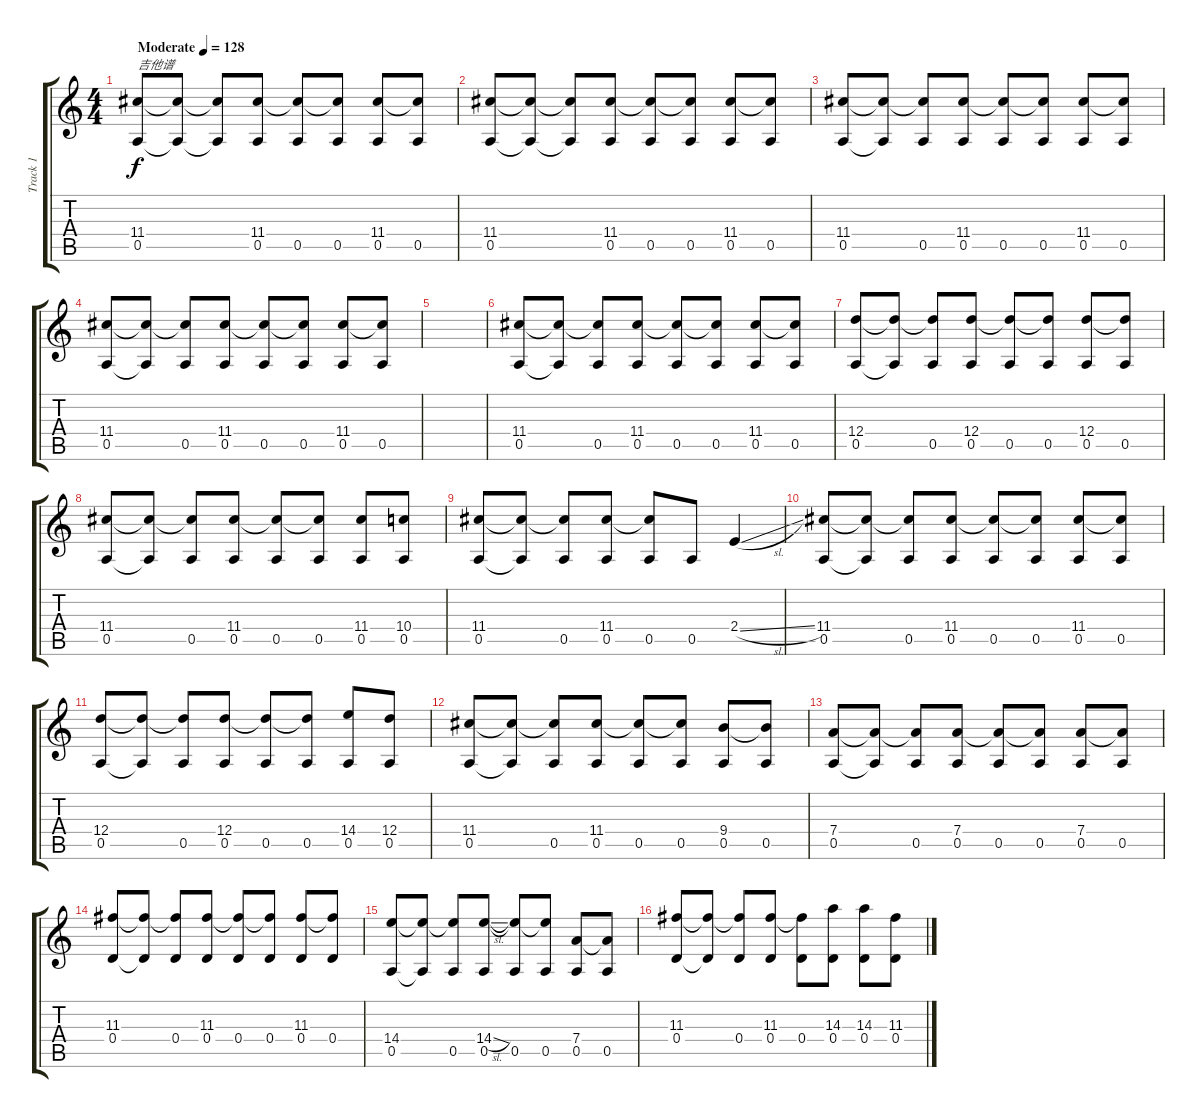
\track ("Track 1" "Track 1") {instrument acousticguitarsteel}
\staff {score tabs}
\tuning (E4 B3 G3 D3 A2 E2) {hide}
\ts (4 4)
\tempo (128 "Moderate")
\clef g2
\ks c
(11.4 0.5).8{txt "吉他谱" dy f instrument acousticguitarsteel} (11.4{t} 0.5{t}).8 (11.4{t} 0.5{t}).8 (11.4 0.5).8 (11.4{t} 0.5).8 (11.4{t} 0.5).8 (11.4 0.5).8 (11.4{t} 0.5).8 |
(11.4 0.5).8 (11.4{t} 0.5{t}).8 (11.4{t} 0.5{t}).8 (11.4 0.5).8 (11.4{t} 0.5).8 (11.4{t} 0.5).8 (11.4 0.5).8 (11.4{t} 0.5).8 |
(11.4 0.5).8 (11.4{t} 0.5{t}).8 (11.4{t} 0.5).8 (11.4 0.5).8 (11.4{t} 0.5).8 (11.4{t} 0.5).8 (11.4 0.5).8 (11.4{t} 0.5).8 |
(11.4 0.5).8 (11.4{t} 0.5{t}).8 (11.4{t} 0.5).8 (11.4 0.5).8 (11.4{t} 0.5).8 (11.4{t} 0.5).8 (11.4 0.5).8 (11.4{t} 0.5).8 |
|
(11.4 0.5).8 (11.4{t} 0.5{t}).8 (11.4{t} 0.5).8 (11.4 0.5).8 (11.4{t} 0.5).8 (11.4{t} 0.5).8 (11.4 0.5).8 (11.4{t} 0.5).8 |
(12.4 0.5).8 (12.4{t} 0.5{t}).8 (12.4{t} 0.5).8 (12.4 0.5).8 (12.4{t} 0.5).8 (12.4{t} 0.5).8 (12.4 0.5).8 (12.4{t} 0.5).8 |
(11.4 0.5).8 (11.4{t} 0.5{t}).8 (11.4{t} 0.5).8 (11.4 0.5).8 (11.4{t} 0.5).8 (11.4{t} 0.5).8 (11.4 0.5).8 (10.4 0.5).8 |
(11.4 0.5).8 (11.4{t} 0.5{t}).8 (11.4{t} 0.5).8 (11.4 0.5).8 (11.4{t} 0.5).8 0.5.8 2.4{sl}.4 |
(11.4 0.5).8 (11.4{t} 0.5{t}).8 (11.4{t} 0.5).8 (11.4 0.5).8 (11.4{t} 0.5).8 (11.4{t} 0.5).8 (11.4 0.5).8 (11.4{t} 0.5).8 |
(12.4 0.5).8 (12.4{t} 0.5{t}).8 (12.4{t} 0.5).8 (12.4 0.5).8 (12.4{t} 0.5).8 (12.4{t} 0.5).8 (14.4 0.5).8 (12.4 0.5).8 |
(11.4 0.5).8 (11.4{t} 0.5{t}).8 (11.4{t} 0.5).8 (11.4 0.5).8 (11.4{t} 0.5).8 (11.4{t} 0.5).8 (9.4 0.5).8 (9.4{t} 0.5).8 |
(7.4 0.5).8 (7.4{t} 0.5{t}).8 (7.4{t} 0.5).8 (7.4 0.5).8 (7.4{t} 0.5).8 (7.4{t} 0.5).8 (7.4 0.5).8 (7.4{t} 0.5).8 |
(11.3 0.4).8 (11.3{t} 0.4{t}).8 (11.3{t} 0.4).8 (11.3 0.4).8 (11.3{t} 0.4).8 (11.3{t} 0.4).8 (11.3 0.4).8 (11.3{t} 0.4).8 |
(14.4 0.5).8 (14.4{t} 0.5{t}).8 (14.4{t} 0.5).8 (14.4{sl} 0.5).8 (14.4{t} 0.5).8 (14.4{t} 0.5).8 (7.4 0.5).8 (7.4{t} 0.5).8 |
(11.3 0.4).8 (11.3{t} 0.4{t}).8 (11.3{t} 0.4).8 (11.3 0.4).8 (11.3{t} 0.4).8 (14.3 0.4).8 (14.3 0.4).8 (11.3 0.4).8
